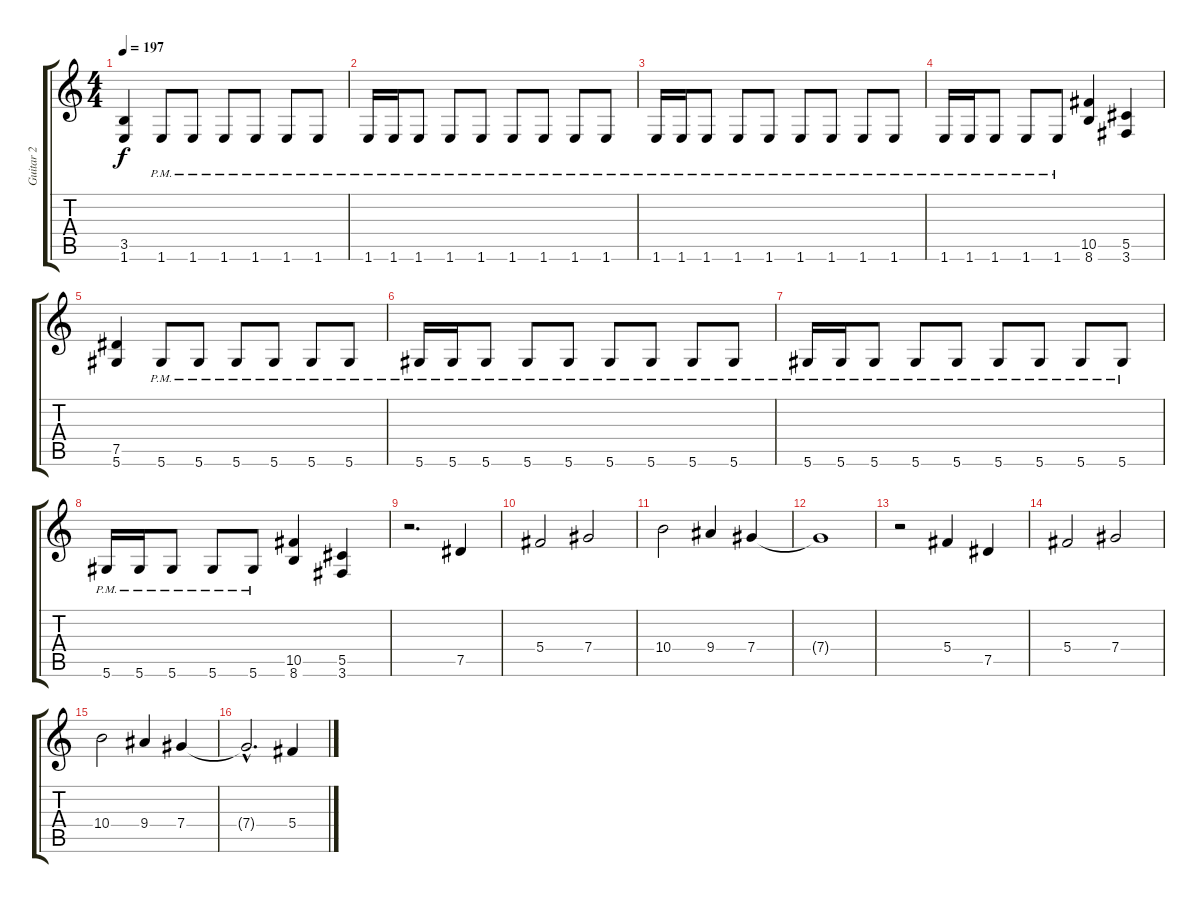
\track ("Guitar 2" "Guitar 2") {instrument overdrivenguitar}
\staff {score tabs}
\tuning (Eb4 Bb3 Gb3 Db3 Ab2 Eb2) {hide}
\ts (4 4)
\tempo 197
\clef g2
\ks c
(3.5 1.6).4{dy f} 1.6{pm}.8 1.6{pm}.8 1.6{pm}.8 1.6{pm}.8 1.6{pm}.8 1.6{pm}.8 |
1.6{pm}.16 1.6{pm}.16 1.6{pm}.8 1.6{pm}.8 1.6{pm}.8 1.6{pm}.8 1.6{pm}.8 1.6{pm}.8 1.6{pm}.8 |
1.6{pm}.16 1.6{pm}.16 1.6{pm}.8 1.6{pm}.8 1.6{pm}.8 1.6{pm}.8 1.6{pm}.8 1.6{pm}.8 1.6{pm}.8 |
1.6{pm}.16 1.6{pm}.16 1.6{pm}.8 1.6{pm}.8 1.6{pm}.8 (10.5 8.6).4 (5.5 3.6).4 |
(7.5 5.6).4 5.6{pm}.8 5.6{pm}.8 5.6{pm}.8 5.6{pm}.8 5.6{pm}.8 5.6{pm}.8 |
5.6{pm}.16 5.6{pm}.16 5.6{pm}.8 5.6{pm}.8 5.6{pm}.8 5.6{pm}.8 5.6{pm}.8 5.6{pm}.8 5.6{pm}.8 |
5.6{pm}.16 5.6{pm}.16 5.6{pm}.8 5.6{pm}.8 5.6{pm}.8 5.6{pm}.8 5.6{pm}.8 5.6{pm}.8 5.6{pm}.8 |
5.6{pm}.16 5.6{pm}.16 5.6{pm}.8 5.6{pm}.8 5.6{pm}.8 (10.5 8.6).4 (5.5 3.6).4 |
\section ("" "")
r.2{d volume 16} 7.5.4 |
5.4.2 7.4.2 |
10.4.2 9.4.4 7.4.4 |
7.4{t}.1 |
r.2 5.4.4 7.5.4 |
5.4.2 7.4.2 |
10.4.2 9.4.4 7.4.4 |
7.4{hac t}.2{d} 5.4.4
